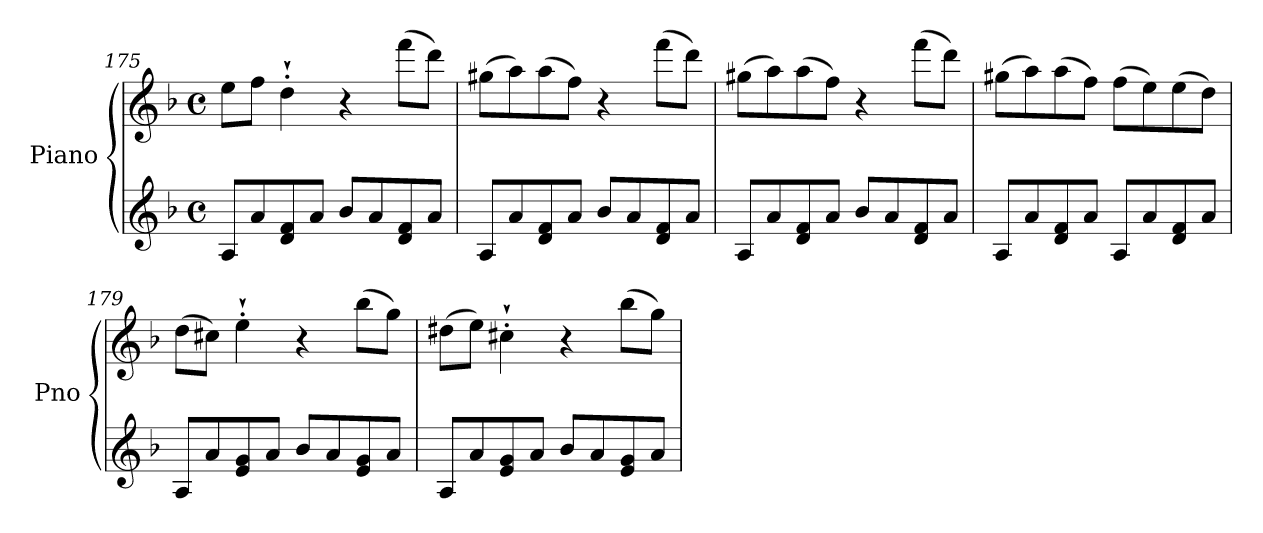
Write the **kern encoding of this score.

**kern	**kern	**dynam
*part1	*part1	*part1
*staff2	*staff1	*staff1/2
*I"Piano	*	*
*I'Pno	*	*
*clefG2	*clefG2	*
*k[b-]	*k[b-]	*
*M4/4	*M4/4	*
*met(c)	*met(c)	*
=175	=175	=175
*^	*	*
1ryy	8A/L	8ee\L	.
.	8a/	8ff\J	.
.	8d/ 8f/	4dd'`\	.
.	8a/J	.	.
.	8b-/L	4r	.
.	8a/	.	.
.	8d/ 8f/	(>8fff\L	.
.	8a/J	8ddd\J)	.
!!LO:LB:g=z
=176	=176	=176	=176
1ryy	8A/L	(>8gg#X\L	.
.	8a/	8aa\)	.
.	8d/ 8f/	(>8aa\	.
.	8a/J	8ff\J)	.
.	8b-/L	4r	.
.	8a/	.	.
.	8d/ 8f/	(>8fff\L	.
.	8a/J	8ddd\J)	.
=177	=177	=177	=177
1ryy	8A/L	(>8gg#X\L	.
.	8a/	8aa\)	.
.	8d/ 8f/	(>8aa\	.
.	8a/J	8ff\J)	.
.	8b-/L	4r	.
.	8a/	.	.
.	8d/ 8f/	(>8fff\L	.
.	8a/J	8ddd\J)	.
=178	=178	=178	=178
1ryy	8A/L	(>8gg#X\L	.
.	8a/	8aa\)	.
.	8d/ 8f/	(>8aa\	.
.	8a/J	8ff\J)	.
.	8A/L	(>8ff\L	.
.	8a/	8ee\)	.
.	8d/ 8f/	(>8ee\	.
.	8a/J	8dd\J)	.
=179	=179	=179	=179
1ryy	8A/L	(>8dd\L	.
.	8a/	8cc#X\J)	.
.	8e/ 8g/	4ee'`\	.
.	8a/J	.	.
.	8b-/L	4r	.
.	8a/	.	.
!	!	!	!LO:DY:b
.	8e/ 8g/	(>8bb-\L	other-dynamics
.	8a/J	8gg\J)	.
!!LO:LB:g=z
=180	=180	=180	=180
1ryy	8A/L	(>8dd#X\L	.
.	8a/	8ee\J)	.
.	8e/ 8g/	4cc#X'`\	.
.	8a/J	.	.
.	8b-/L	4r	.
.	8a/	.	.
.	8e/ 8g/	(>8bb-\L	.
.	8a/J	8gg\J)	.
*v	*v	*	*
=	=	=
*-	*-	*-
